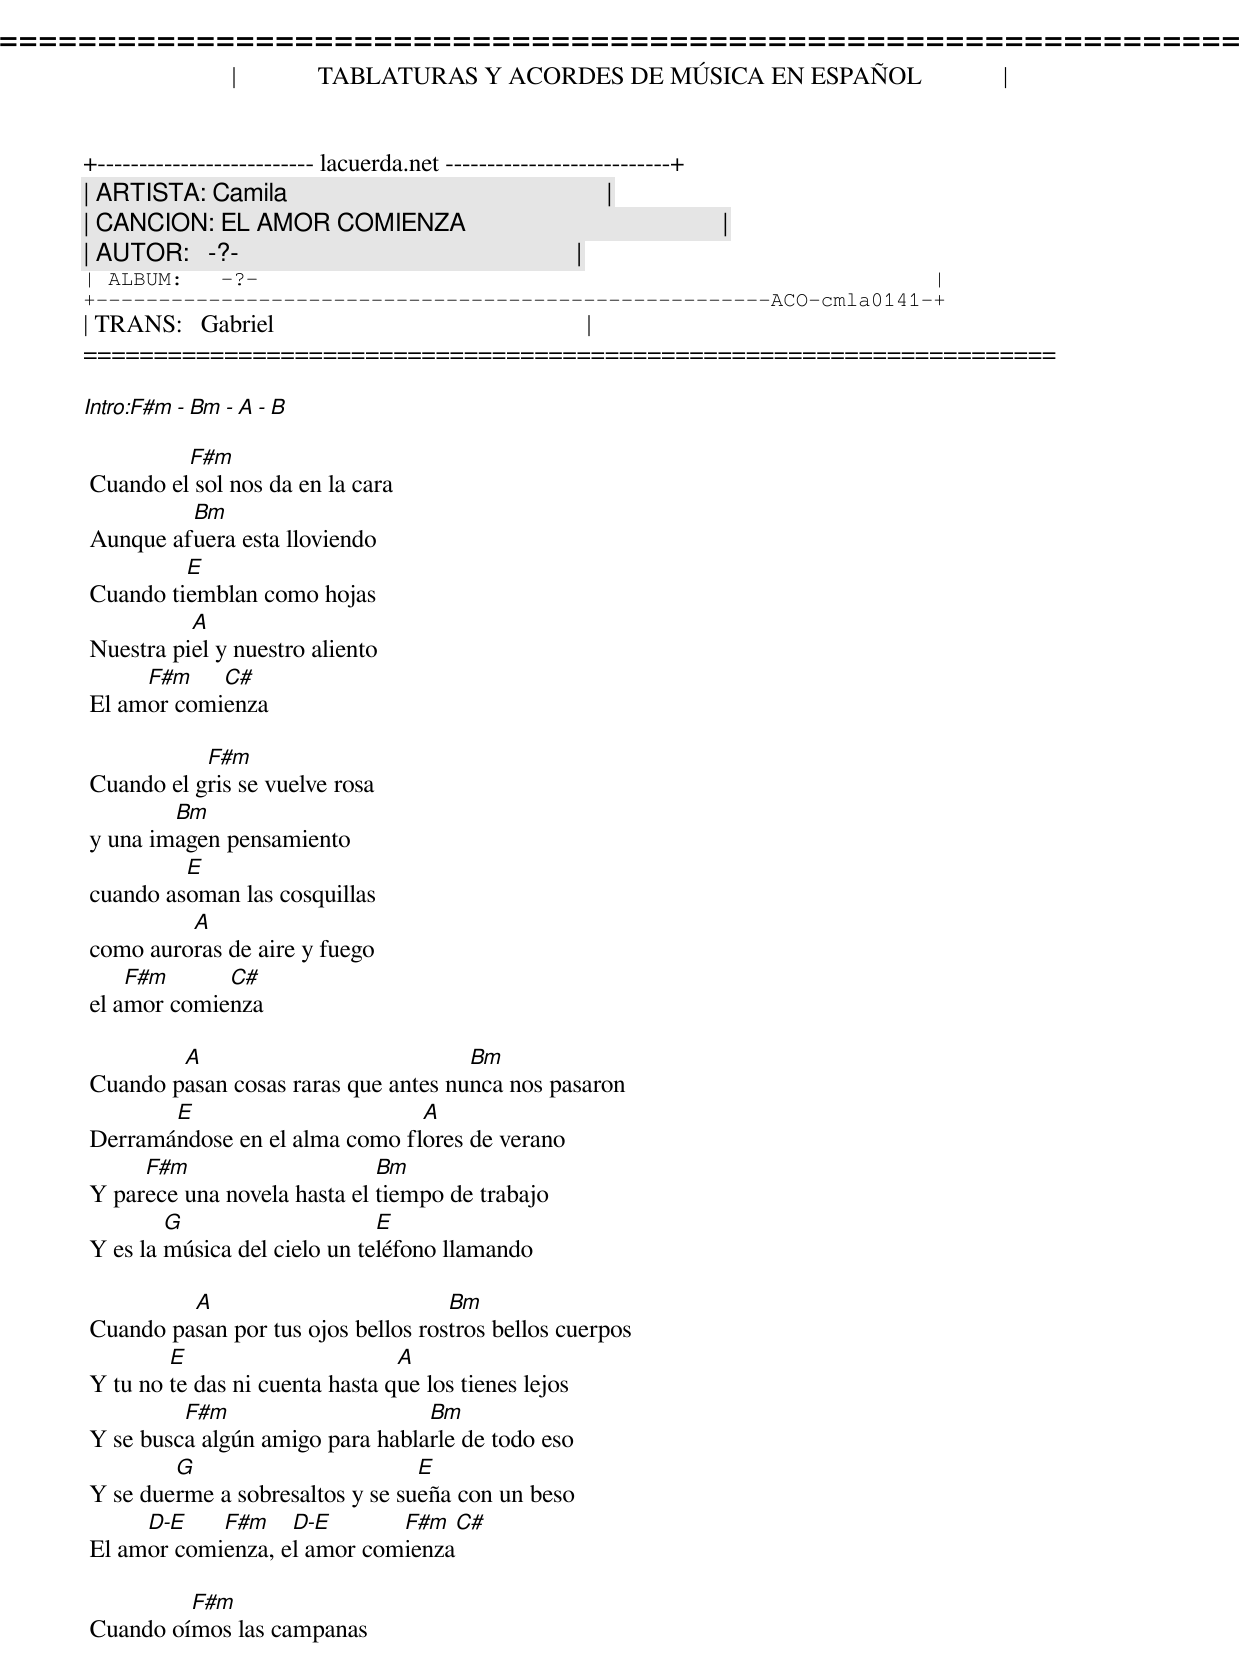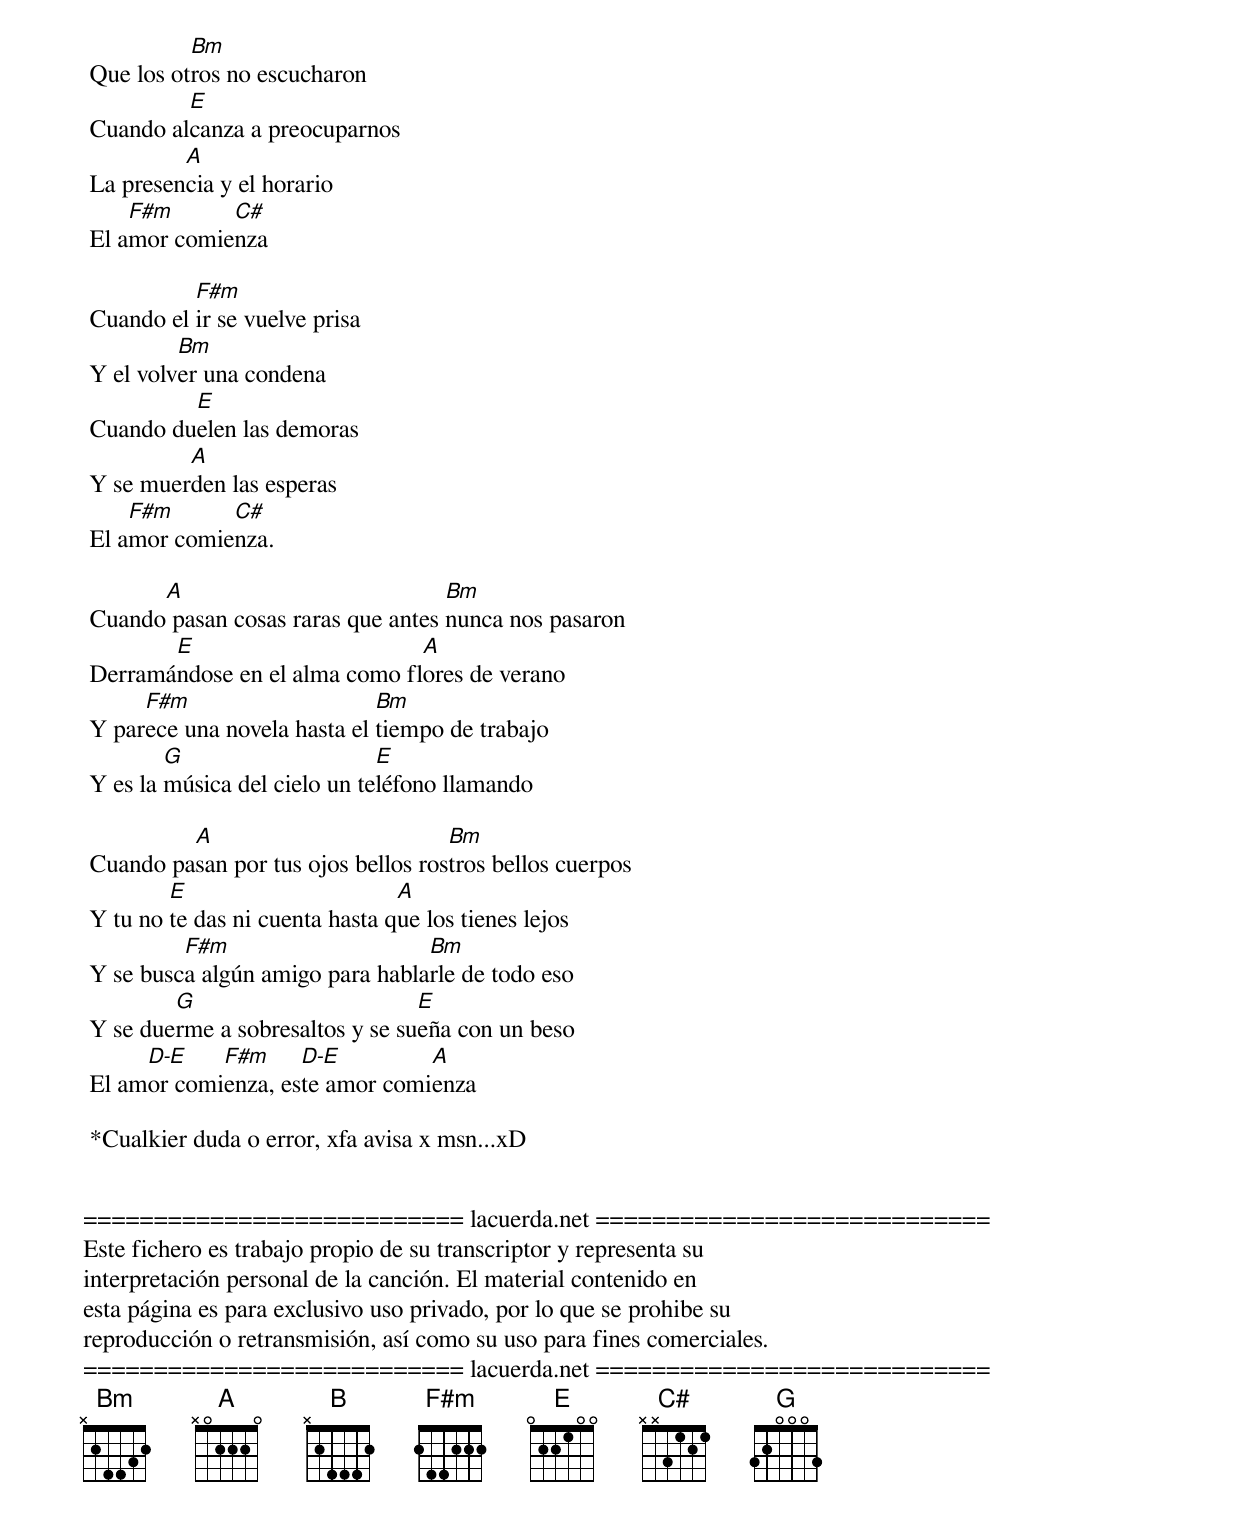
=====================================================================
|             TABLATURAS Y ACORDES DE MÚSICA EN ESPAÑOL             |
+-------------------------- lacuerda.net ---------------------------+
| ARTISTA: Camila                                                   |
| CANCION: EL AMOR COMIENZA                                         |
| AUTOR:   -?-                                                      |
| ALBUM:   -?-                                                      |
+------------------------------------------------------ACO-cmla0141-+
| TRANS:   Gabriel                                                  |
=====================================================================

Intro:F#m - Bm - A - B

          F#m
 Cuando el sol nos da en la cara
          Bm
 Aunque afuera esta lloviendo
          E
 Cuando tiemblan como hojas
           A
 Nuestra piel y nuestro aliento
      F#m    C#
 El amor comienza

            F#m
 Cuando el gris se vuelve rosa
         Bm
 y una imagen pensamiento
          E
 cuando asoman las cosquillas
          A
 como auroras de aire y fuego
     F#m      C#
 el amor comienza

         A                            Bm
 Cuando pasan cosas raras que antes nunca nos pasaron
        E                       A
 Derramándose en el alma como flores de verano
      F#m                     Bm
 Y parece una novela hasta el tiempo de trabajo
         G                     E
 Y es la música del cielo un teléfono llamando

          A                          Bm
 Cuando pasan por tus ojos bellos rostros bellos cuerpos
         E                       A
 Y tu no te das ni cuenta hasta que los tienes lejos
          F#m                     Bm
 Y se busca algún amigo para hablarle de todo eso
         G                        E
 Y se duerme a sobresaltos y se sueña con un beso
      D-E    F#m    D-E       F#m     C#
 El amor comienza, el amor comienza

          F#m
 Cuando oímos las campanas
           Bm
 Que los otros no escucharon
          E
 Cuando alcanza a preocuparnos
          A
 La presencia y el horario
     F#m      C#
 El amor comienza

           F#m
 Cuando el ir se vuelve prisa
          Bm
 Y el volver una condena
          E
 Cuando duelen las demoras
          A
 Y se muerden las esperas
     F#m      C#
 El amor comienza.

       A                            Bm
 Cuando pasan cosas raras que antes nunca nos pasaron
        E                       A
 Derramándose en el alma como flores de verano
      F#m                     Bm
 Y parece una novela hasta el tiempo de trabajo
         G                     E
 Y es la música del cielo un teléfono llamando

          A                          Bm
 Cuando pasan por tus ojos bellos rostros bellos cuerpos
         E                       A
 Y tu no te das ni cuenta hasta que los tienes lejos
          F#m                     Bm
 Y se busca algún amigo para hablarle de todo eso
         G                        E
 Y se duerme a sobresaltos y se sueña con un beso
      D-E    F#m     D-E         A
 El amor comienza, este amor comienza

 *Cualkier duda o error, xfa avisa x msn...xD


=========================== lacuerda.net ============================
Este fichero es trabajo propio de su transcriptor y representa su
interpretación personal de la canción. El material contenido en
esta página es para exclusivo uso privado, por lo que se prohibe su
reproducción o retransmisión, así como su uso para fines comerciales.
=========================== lacuerda.net ============================
